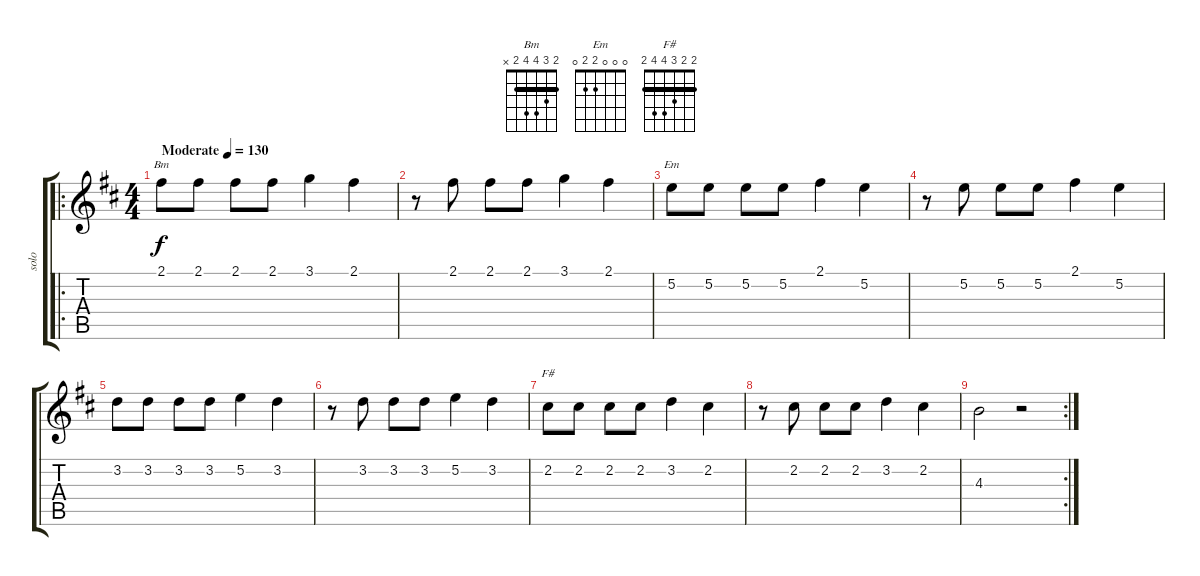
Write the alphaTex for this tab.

\track ("solo" "solo") {instrument acousticguitarsteel}
\staff {score tabs}
\tuning (E4 B3 G3 D3 A2 E2) {hide}
\chord ("Bm" 2 3 4 4 2 x) {barre 2}
\chord ("Em" 0 0 0 2 2 0)
\chord ("F#" 2 2 3 4 4 2) {barre 2}
\ro
\ts (4 4)
\tempo (130 "Moderate")
\clef g2
\ks d
2.1.8{ch "Bm" dy f instrument acousticguitarsteel} 2.1.8 2.1.8 2.1.8 3.1.4 2.1.4 |
r.8 2.1.8 2.1.8 2.1.8 3.1.4 2.1.4 |
5.2.8{ch "Em"} 5.2.8 5.2.8 5.2.8 2.1.4 5.2.4 |
r.8 5.2.8 5.2.8 5.2.8 2.1.4 5.2.4 |
3.2.8 3.2.8 3.2.8 3.2.8 5.2.4 3.2.4 |
r.8 3.2.8 3.2.8 3.2.8 5.2.4 3.2.4 |
2.2.8{ch "F#"} 2.2.8 2.2.8 2.2.8 3.2.4 2.2.4 |
r.8 2.2.8 2.2.8 2.2.8 3.2.4 2.2.4 |
\rc 2
4.3.2 r.2
